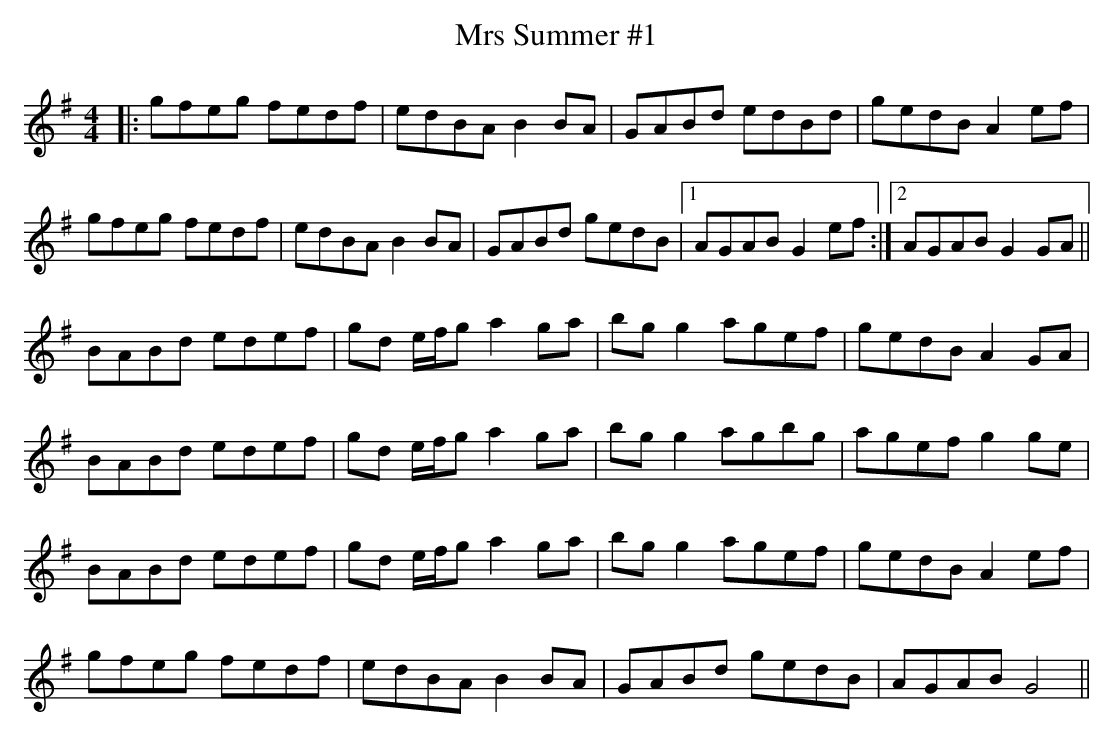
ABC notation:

X:1
T: Mrs Summer #1
M: 4/4
L: 1/8
K: Gmaj
|:gfeg fedf|edBA B2 BA|GABd edBd|gedB A2 ef|
gfeg fedf|edBA B2 BA|GABd gedB|1 AGAB G2 ef:|2 AGAB G2 GA||
BABd edef|gd e/f/g a2 ga|bg g2 agef|gedB A2 GA|
BABd edef|gd e/f/g a2 ga|bg g2 agbg|agef g2 ge|
BABd edef|gd e/f/g a2 ga|bg g2 agef|gedB A2 ef|
gfeg fedf|edBA B2 BA|GABd gedB|AGAB G4||
